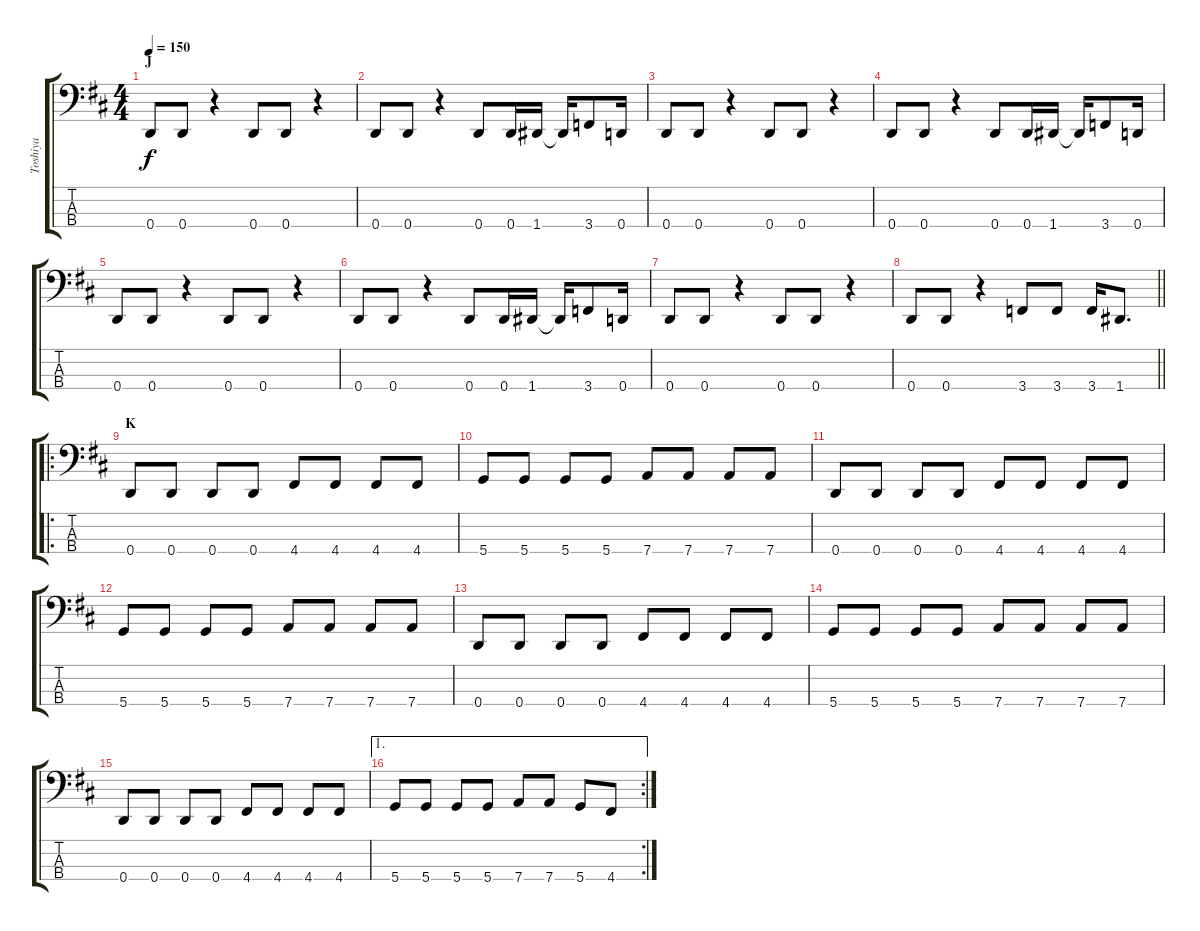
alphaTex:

\track ("Toshiya" "Toshiya") {instrument electricbasspick}
\staff {score tabs}
\tuning (F2 C2 G1 D1) {hide}
\ts (4 4)
\section ("" "J")
\tempo 150
\clef f4
\ks d
0.4.8{dy f} 0.4.8 r.4 0.4.8 0.4.8 r.4 |
0.4.8 0.4.8 r.4 0.4.8 0.4.16 1.4.16 1.4{t}.16 3.4.8 0.4.16 |
0.4.8 0.4.8 r.4 0.4.8 0.4.8 r.4 |
0.4.8 0.4.8 r.4 0.4.8 0.4.16 1.4.16 1.4{t}.16 3.4.8 0.4.16 |
0.4.8 0.4.8 r.4 0.4.8 0.4.8 r.4 |
0.4.8 0.4.8 r.4 0.4.8 0.4.16 1.4.16 1.4{t}.16 3.4.8 0.4.16 |
0.4.8 0.4.8 r.4 0.4.8 0.4.8 r.4 |
\barLineRight lightlight
0.4.8 0.4.8 r.4 3.4.8 3.4.8 3.4.16 1.4.8{d} |
\ro
\section ("" "K")
0.4.8 0.4.8 0.4.8 0.4.8 4.4.8 4.4.8 4.4.8 4.4.8 |
5.4.8 5.4.8 5.4.8 5.4.8 7.4.8 7.4.8 7.4.8 7.4.8 |
0.4.8 0.4.8 0.4.8 0.4.8 4.4.8 4.4.8 4.4.8 4.4.8 |
5.4.8 5.4.8 5.4.8 5.4.8 7.4.8 7.4.8 7.4.8 7.4.8 |
0.4.8 0.4.8 0.4.8 0.4.8 4.4.8 4.4.8 4.4.8 4.4.8 |
5.4.8 5.4.8 5.4.8 5.4.8 7.4.8 7.4.8 7.4.8 7.4.8 |
0.4.8 0.4.8 0.4.8 0.4.8 4.4.8 4.4.8 4.4.8 4.4.8 |
\ae 1
\rc 2
5.4.8 5.4.8 5.4.8 5.4.8 7.4.8 7.4.8 5.4.8 4.4.8
